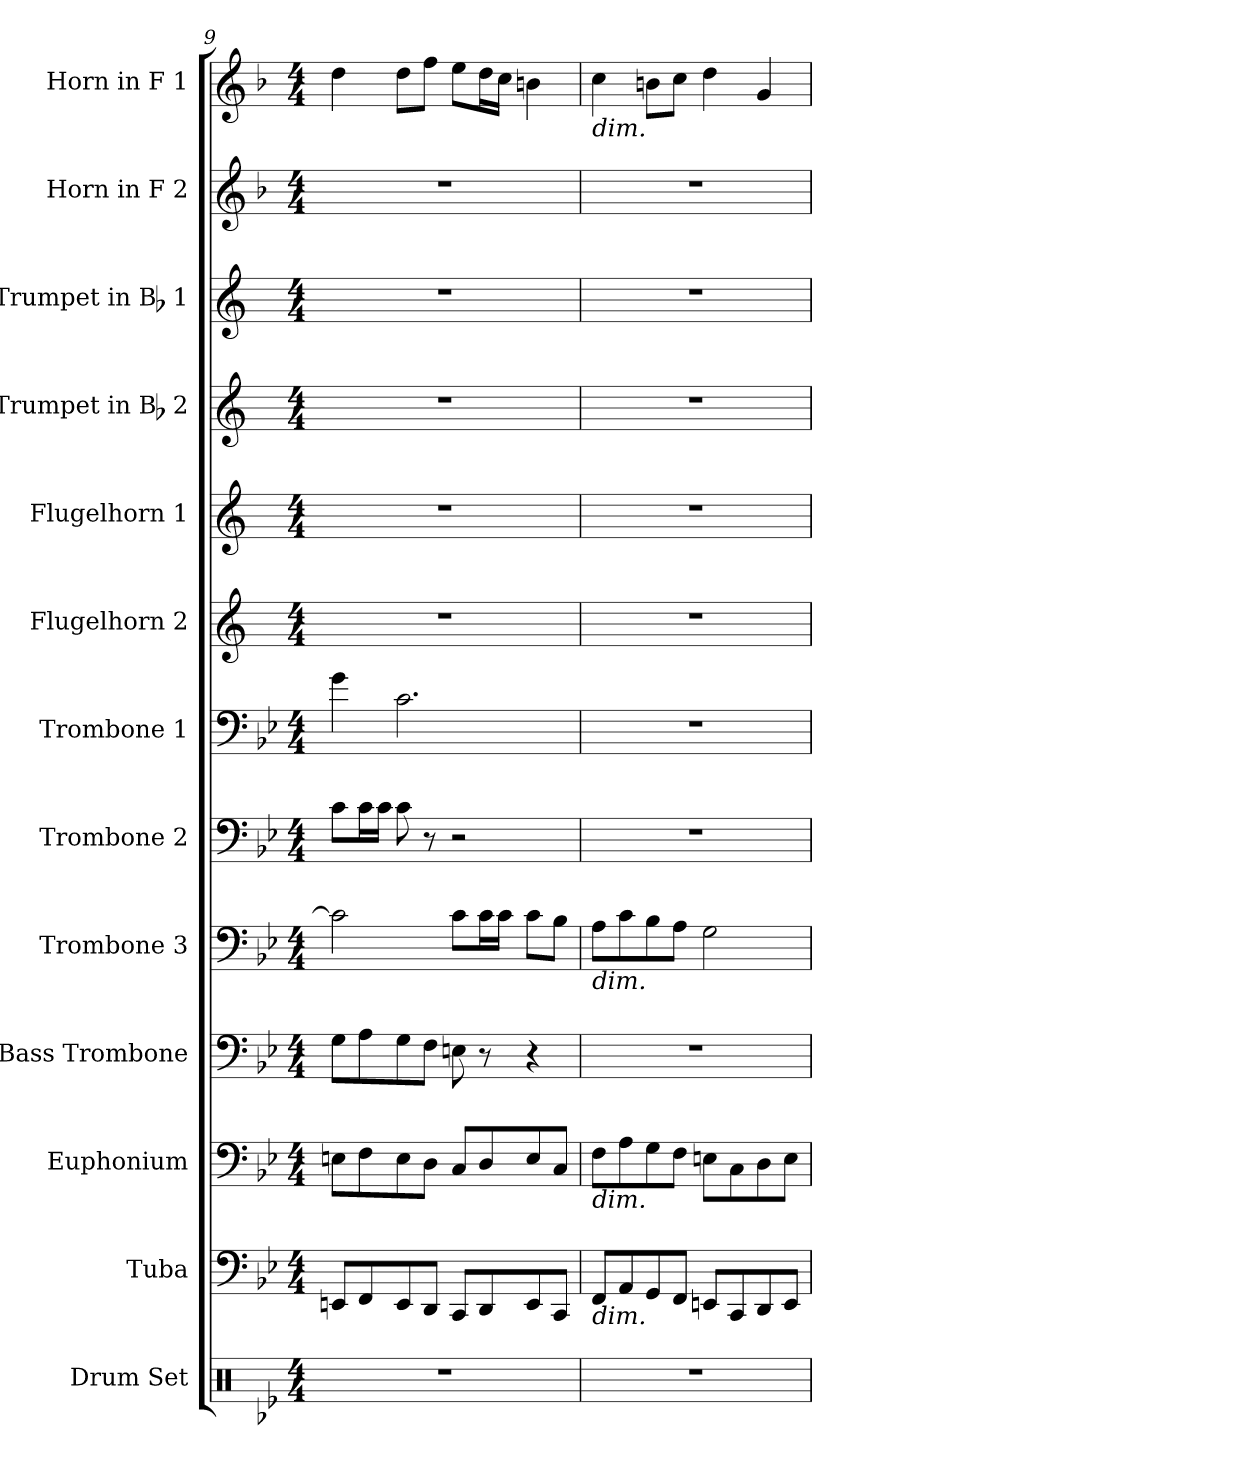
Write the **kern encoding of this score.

**kern	**kern	**kern	**kern	**kern	**kern	**kern	**kern	**kern	**kern	**kern	**kern	**kern
*part13	*part12	*part11	*part10	*part9	*part8	*part7	*part6	*part5	*part4	*part3	*part2	*part1
*staff13	*staff12	*staff11	*staff10	*staff9	*staff8	*staff7	*staff6	*staff5	*staff4	*staff3	*staff2	*staff1
*I"Drum Set	*I"Tuba	*I"Euphonium	*I"Bass Trombone	*I"Trombone 3	*I"Trombone 2	*I"Trombone 1	*I"Flugelhorn 2	*I"Flugelhorn 1	*I"Trumpet in Bb 2	*I"Trumpet in Bb 1	*I"Horn in F 2	*I"Horn in F 1
*I'D. S.	*I'Tuba	*I'Euph.	*I'B. Tbn.	*I'Tbn. 3	*I'Tbn. 2	*I'Tbn. 1	*I'Flghn. 2	*I'Flghn. 1	*	*	*I'Hn. 2	*I'Hn. 1
*clefX	*clefF4	*clefF4	*clefF4	*clefF4	*clefF4	*clefF4	*clefG2	*clefG2	*clefG2	*clefG2	*clefG2	*clefG2
*	*	*	*	*	*	*	*ITrd1c2	*ITrd1c2	*ITrd1c2	*ITrd1c2	*ITrd4c7	*ITrd4c7
*k[b-e-]	*k[b-e-]	*k[b-e-]	*k[b-e-]	*k[b-e-]	*k[b-e-]	*k[b-e-]	*k[b-e-]	*k[b-e-]	*k[b-e-]	*k[b-e-]	*k[b-e-]	*k[b-e-]
*B-:	*B-:	*B-:	*B-:	*B-:	*B-:	*B-:	*	*	*	*	*B-:	*B-:
*M4/4	*M4/4	*M4/4	*M4/4	*M4/4	*M4/4	*M4/4	*M4/4	*M4/4	*M4/4	*M4/4	*M4/4	*M4/4
=9	=9	=9	=9	=9	=9	=9	=9	=9	=9	=9	=9	=9
1r	8EEn/L	8En\L	8G\L	2c\]	8c\L	4g\	1r	1r	1r	1r	1r	4g\
.	8FF/	8F\	8A\	.	16c\L	.	.	.	.	.	.	.
.	.	.	.	.	16c\JJ	.	.	.	.	.	.	.
.	8EE/	8E\	8G\	.	8c\	2.c\	.	.	.	.	.	8g\L
.	8DD/J	8D\J	8F\J	.	8r	.	.	.	.	.	.	8b-\J
.	8CC/L	8C/L	8En\	8c\L	2r	.	.	.	.	.	.	8a\L
.	8DD/	8D/	8r	16c\L	.	.	.	.	.	.	.	16g\L
.	.	.	.	16c\JJ	.	.	.	.	.	.	.	16f\JJ
.	8EE/	8E/	4r	8c\L	.	.	.	.	.	.	.	4en\
.	8CC/J	8C/J	.	8B-\J	.	.	.	.	.	.	.	.
!!LO:PB:g=z
=10	=10	=10	=10	=10	=10	=10	=10	=10	=10	=10	=10	=10
!	!	!	!	!	!	!	!	!	!	!	!	!LO:TX:b:i:t=dim.
!	!	!	!	!LO:TX:b:i:t=dim.	!	!	!	!	!	!	!	!
!	!	!LO:TX:b:i:t=dim.	!	!	!	!	!	!	!	!	!	!
!	!LO:TX:b:i:t=dim.	!	!	!	!	!	!	!	!	!	!	!
1r	8FF/L	8F\L	1r	8A\L	1r	1r	1r	1r	1r	1r	1r	4f\
.	8AA/	8A\	.	8c\	.	.	.	.	.	.	.	.
.	8GG/	8G\	.	8B-\	.	.	.	.	.	.	.	8en\L
.	8FF/J	8F\J	.	8A\J	.	.	.	.	.	.	.	8f\J
.	8EEn/L	8En\L	.	2G\	.	.	.	.	.	.	.	4g\
.	8CC/	8C\	.	.	.	.	.	.	.	.	.	.
.	8DD/	8D\	.	.	.	.	.	.	.	.	.	4c/
.	8EE/J	8E\J	.	.	.	.	.	.	.	.	.	.
=	=	=	=	=	=	=	=	=	=	=	=	=
*-	*-	*-	*-	*-	*-	*-	*-	*-	*-	*-	*-	*-
